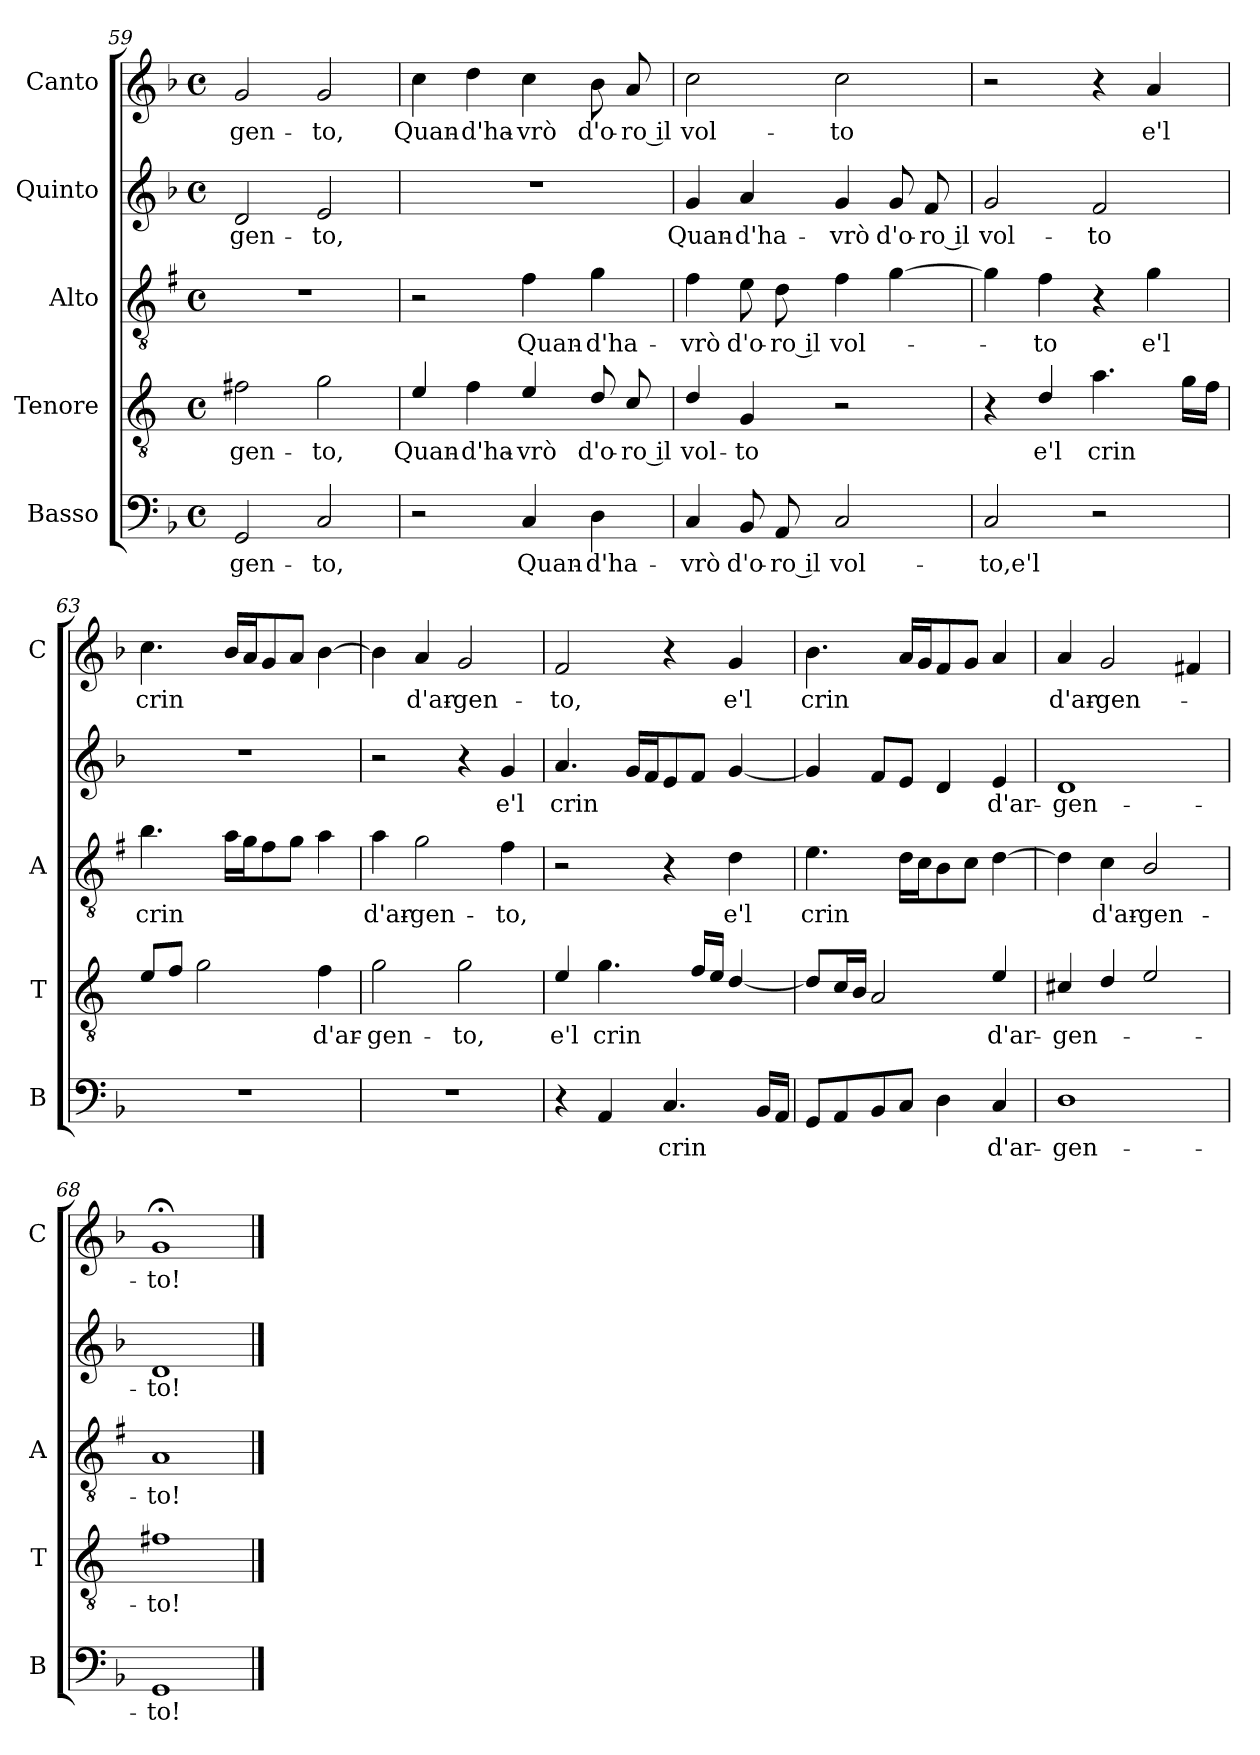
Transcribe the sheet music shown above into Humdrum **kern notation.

**kern	**text	**kern	**text	**kern	**text	**kern	**text	**kern	**text
*part5	*part5	*part4	*part4	*part3	*part3	*part2	*part2	*part1	*part1
*staff5	*staff5	*staff4	*staff4	*staff3	*staff3	*staff2	*staff2	*staff1	*staff1
*I"Basso	*	*I"Tenore	*	*I"Alto	*	*I"Quinto	*	*I"Canto	*
*I'B	*	*I'T	*	*I'A	*	*	*	*I'C	*
*clefF4	*	*clefGv2	*	*clefGv2	*	*clefG2	*	*clefG2	*
*	*	*ITrd4c7	*	*ITrd1c2	*	*	*	*	*
*k[b-]	*	*k[b-]	*	*k[b-]	*	*k[b-]	*	*k[b-]	*
*F:	*	*F:	*	*F:	*	*F:	*	*F:	*
*M4/4	*	*M4/4	*	*M4/4	*	*M4/4	*	*M4/4	*
*met(c)	*	*met(c)	*	*met(c)	*	*met(c)	*	*met(c)	*
=59	=59	=59	=59	=59	=59	=59	=59	=59	=59
!	!LO:LY:b	!	!LO:LY:b	!	!	!	!LO:LY:b	!	!LO:LY:b
2GG/	-gen-	2Bn\	-gen-	1r	.	2d/	-gen-	2g/	-gen-
!	!LO:LY:b	!	!LO:LY:b	!	!	!	!LO:LY:b	!	!LO:LY:b
2C/	-to,	2c\	-to,	.	.	2e/	-to,	2g/	-to,
=60	=60	=60	=60	=60	=60	=60	=60	=60	=60
!	!	!	!LO:LY:b	!	!	!	!	!	!LO:LY:b
2r	.	4A/	Quan-	2r	.	1r	.	4cc\	Quan-
!	!	!	!LO:LY:b	!	!	!	!	!	!LO:LY:b
.	.	4B-\	-d'ha-	.	.	.	.	4dd\	-d'ha-
!	!LO:LY:b	!	!LO:LY:b	!	!LO:LY:b	!	!	!	!LO:LY:b
4C/	Quan-	4A/	-vrò	4e\	Quan-	.	.	4cc\	-vrò
!	!LO:LY:b	!	!LO:LY:b	!	!LO:LY:b	!	!	!	!LO:LY:b
4D\	-d'ha-	8G/	d'o-	4f\	-d'ha-	.	.	8b-\	d'o-
!	!	!	!LO:LY:b	!	!	!	!	!	!LO:LY:b
.	.	8F/	-ro il	.	.	.	.	8a/	-ro il
=61	=61	=61	=61	=61	=61	=61	=61	=61	=61
!	!LO:LY:b	!	!LO:LY:b	!	!LO:LY:b	!	!LO:LY:b	!	!LO:LY:b
4C/	-vrò	4G/	vol-	4e\	-vrò	4g/	Quan-	2cc\	vol-
!	!LO:LY:b	!	!LO:LY:b	!	!LO:LY:b	!	!LO:LY:b	!	!
8BB-/	d'o-	4C/	-to	8d\	d'o-	4a/	-d'ha-	.	.
!	!LO:LY:b	!	!	!	!LO:LY:b	!	!	!	!
8AA/	-ro il	.	.	8c\	-ro il	.	.	.	.
!	!LO:LY:b	!	!	!	!LO:LY:b	!	!LO:LY:b	!	!LO:LY:b
2C/	vol-	2r	.	4e\	vol-	4g/	-vrò	2cc\	-to
!	!	!	!	!	!	!	!LO:LY:b	!	!
.	.	.	.	[4f\	.	8g/	d'o-	.	.
!	!	!	!	!	!	!	!LO:LY:b	!	!
.	.	.	.	.	.	8f/	-ro il	.	.
=62	=62	=62	=62	=62	=62	=62	=62	=62	=62
!	!LO:LY:b	!	!	!	!	!	!LO:LY:b	!	!
2C/	-to,e'l	4r	.	4f\]	.	2g/	vol-	2r	.
!	!	!	!LO:LY:b	!	!LO:LY:b	!	!	!	!
.	.	4G/	e'l	4e\	-to	.	.	.	.
!	!	!	!LO:LY:b	!	!	!	!LO:LY:b	!	!
2r	.	4.d\	crin	4r	.	2f/	-to	4r	.
!	!	!	!	!	!LO:LY:b	!	!	!	!LO:LY:b
.	.	.	.	4f\	e'l	.	.	4a/	e'l
.	.	16c\LL	.	.	.	.	.	.	.
.	.	16B-\JJ	.	.	.	.	.	.	.
!!LO:LB:g=z
=63	=63	=63	=63	=63	=63	=63	=63	=63	=63
!	!	!	!	!	!LO:LY:b	!	!	!	!LO:LY:b
1r	.	8A/L	.	4.a\	crin	1r	.	4.cc\	crin
.	.	8B-/J	.	.	.	.	.	.	.
.	.	2c\	.	.	.	.	.	.	.
.	.	.	.	16g\LL	.	.	.	16b-/LL	.
.	.	.	.	16f\J	.	.	.	16a/J	.
.	.	.	.	8e\	.	.	.	8g/	.
.	.	.	.	8f\J	.	.	.	8a/J	.
!	!	!	!LO:LY:b	!	!	!	!	!	!
.	.	4B-\	d'ar-	4g\	.	.	.	[4b-\	.
=64	=64	=64	=64	=64	=64	=64	=64	=64	=64
!	!	!	!LO:LY:b	!	!LO:LY:b	!	!	!	!
1r	.	2c\	-gen-	4g\	d'ar-	2r	.	4b-\]	.
!	!	!	!	!	!LO:LY:b	!	!	!	!LO:LY:b
.	.	.	.	2f\	-gen-	.	.	4a/	d'ar-
!	!	!	!LO:LY:b	!	!	!	!	!	!LO:LY:b
.	.	2c\	-to,	.	.	4r	.	2g/	-gen-
!	!	!	!	!	!LO:LY:b	!	!LO:LY:b	!	!
.	.	.	.	4e\	-to,	4g/	e'l	.	.
=65	=65	=65	=65	=65	=65	=65	=65	=65	=65
!	!	!	!LO:LY:b	!	!	!	!LO:LY:b	!	!LO:LY:b
4r	.	4A/	e'l	2r	.	4.a/	crin	2f/	-to,
!	!	!	!LO:LY:b	!	!	!	!	!	!
4AA/	.	4.c\	crin	.	.	.	.	.	.
.	.	.	.	.	.	16g/LL	.	.	.
.	.	.	.	.	.	16f/J	.	.	.
!	!LO:LY:b	!	!	!	!	!	!	!	!
4.C/	crin	.	.	4r	.	8e/	.	4r	.
.	.	16B-/LL	.	.	.	8f/J	.	.	.
.	.	16A/JJ	.	.	.	.	.	.	.
!	!	!	!	!	!LO:LY:b	!	!	!	!LO:LY:b
.	.	[4G/	.	4c\	e'l	[4g/	.	4g/	e'l
16BB-/LL	.	.	.	.	.	.	.	.	.
16AA/JJ	.	.	.	.	.	.	.	.	.
=66	=66	=66	=66	=66	=66	=66	=66	=66	=66
!	!	!	!	!	!LO:LY:b	!	!	!	!LO:LY:b
8GG/L	.	8G/L]	.	4.d\	crin	4g/]	.	4.b-\	crin
8AA/	.	16F/L	.	.	.	.	.	.	.
.	.	16E/JJ	.	.	.	.	.	.	.
8BB-/	.	2D/	.	.	.	8f/L	.	.	.
8C/J	.	.	.	16c\LL	.	8e/J	.	16a/LL	.
.	.	.	.	16B-\J	.	.	.	16g/J	.
4D\	.	.	.	8A\	.	4d/	.	8f/	.
.	.	.	.	8B-\J	.	.	.	8g/J	.
!	!LO:LY:b	!	!LO:LY:b	!	!	!	!LO:LY:b	!	!
4C/	d'ar-	4A/	d'ar-	[4c\	.	4e/	d'ar-	4a/	.
=67	=67	=67	=67	=67	=67	=67	=67	=67	=67
!	!LO:LY:b	!	!LO:LY:b	!	!	!	!LO:LY:b	!	!LO:LY:b
1D	-gen-	4F#X/	-gen-	4c\]	.	1d	-gen-	4a/	d'ar-
!	!	!	!	!	!LO:LY:b	!	!	!	!LO:LY:b
.	.	4G/	.	4B-\	d'ar-	.	.	2g/	-gen-
!	!	!	!	!	!LO:LY:b	!	!	!	!
.	.	2A/	.	2A/	-gen-	.	.	.	.
.	.	.	.	.	.	.	.	4f#X/	.
=68	=68	=68	=68	=68	=68	=68	=68	=68	=68
!	!LO:LY:b	!	!LO:LY:b	!	!LO:LY:b	!	!LO:LY:b	!	!LO:LY:b
1GG	-to!	1Bn	-to!	1G	-to!	1d	-to!	1g;<	-to!
==	==	==	==	==	==	==	==	==	==
*-	*-	*-	*-	*-	*-	*-	*-	*-	*-
